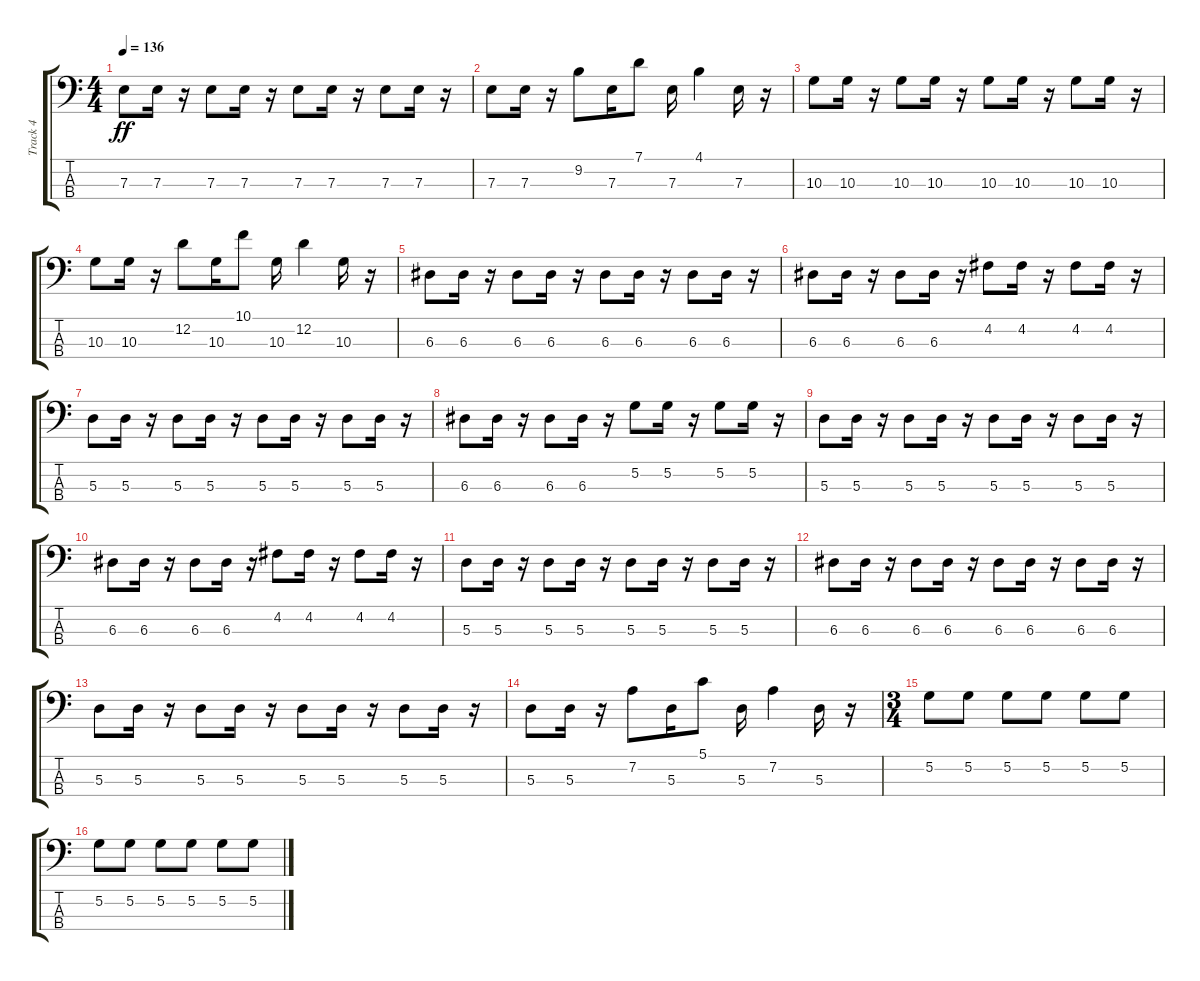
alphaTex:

\track ("Track 4" "Track 4") {instrument electricbassfinger}
\staff {score tabs}
\tuning (G2 D2 A1 E1) {hide}
\ts (4 4)
\tempo 136
\clef f4
\ks c
7.3.8{dy ff} 7.3.16 r.16 7.3.8 7.3.16 r.16 7.3.8 7.3.16 r.16 7.3.8 7.3.16 r.16 |
7.3.8 7.3.16 r.16 9.2.8 7.3.16 7.1.8 7.3.16 4.1.4 7.3.16 r.16 |
10.3.8 10.3.16 r.16 10.3.8 10.3.16 r.16 10.3.8 10.3.16 r.16 10.3.8 10.3.16 r.16 |
10.3.8 10.3.16 r.16 12.2.8 10.3.16 10.1.8 10.3.16 12.2.4 10.3.16 r.16 |
6.3.8 6.3.16 r.16 6.3.8 6.3.16 r.16 6.3.8 6.3.16 r.16 6.3.8 6.3.16 r.16 |
6.3.8 6.3.16 r.16 6.3.8 6.3.16 r.16 4.2.8 4.2.16 r.16 4.2.8 4.2.16 r.16 |
5.3.8 5.3.16 r.16 5.3.8 5.3.16 r.16 5.3.8 5.3.16 r.16 5.3.8 5.3.16 r.16 |
6.3.8 6.3.16 r.16 6.3.8 6.3.16 r.16 5.2.8 5.2.16 r.16 5.2.8 5.2.16 r.16 |
5.3.8 5.3.16 r.16 5.3.8 5.3.16 r.16 5.3.8 5.3.16 r.16 5.3.8 5.3.16 r.16 |
6.3.8 6.3.16 r.16 6.3.8 6.3.16 r.16 4.2.8 4.2.16 r.16 4.2.8 4.2.16 r.16 |
5.3.8 5.3.16 r.16 5.3.8 5.3.16 r.16 5.3.8 5.3.16 r.16 5.3.8 5.3.16 r.16 |
6.3.8 6.3.16 r.16 6.3.8 6.3.16 r.16 6.3.8 6.3.16 r.16 6.3.8 6.3.16 r.16 |
5.3.8 5.3.16 r.16 5.3.8 5.3.16 r.16 5.3.8 5.3.16 r.16 5.3.8 5.3.16 r.16 |
5.3.8 5.3.16 r.16 7.2.8 5.3.16 5.1.8 5.3.16 7.2.4 5.3.16 r.16 |
\ts (3 4)
5.2.8 5.2.8 5.2.8 5.2.8 5.2.8 5.2.8 |
5.2.8 5.2.8 5.2.8 5.2.8 5.2.8 5.2.8
